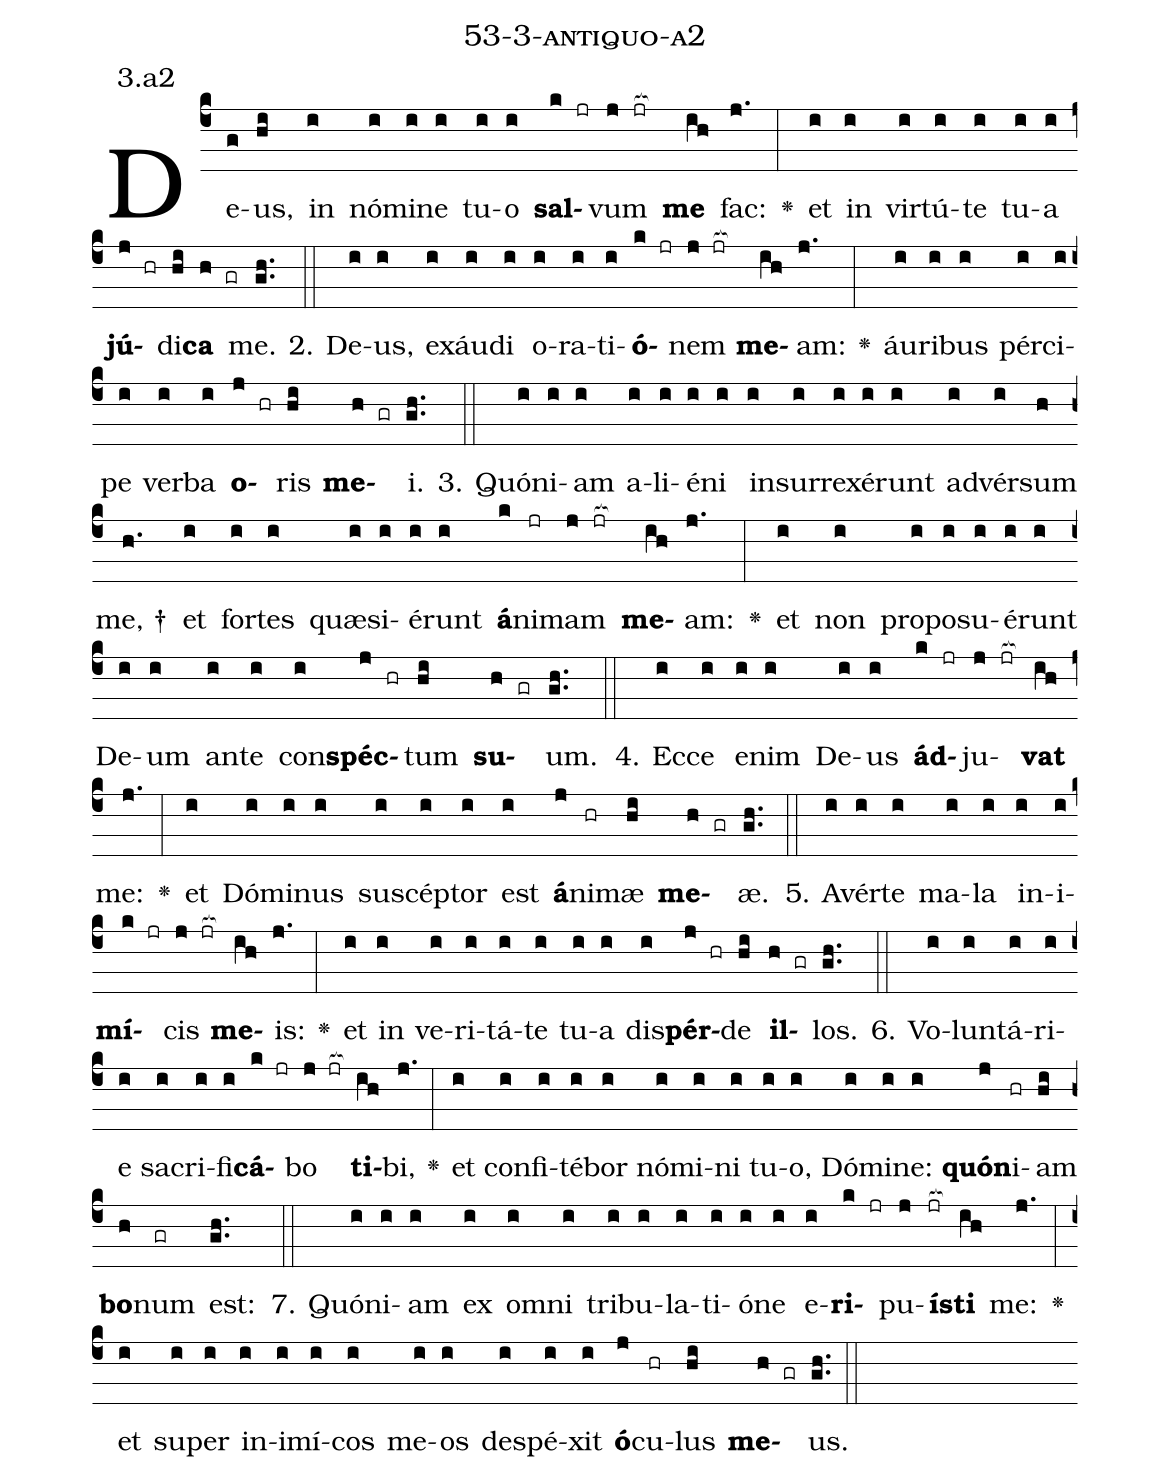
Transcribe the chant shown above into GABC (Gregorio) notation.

name: 53-3-antiquo-a2;
annotation: 3.a2;
%%
(c4)De(g)us,(hi) in(i) nó(i)mi(i)ne(i) tu(i)o(i) <b>sal</b>(k jr)vum(j jr[ocb:1{]) <b>me</b>(ih[ocb:0}]) fac:(j.) <v>\greheightstar</v>(:) et(i) in(i) vir(i)tú(i)te(i) tu(i)a(i) <b>jú</b>(j hr)di(hi)<b>ca</b>(h gr) me.(gh..) (::)
2. De(i)us,(i) ex(i)áu(i)di(i) o(i)ra(i)ti(i)<b>ó</b>(k jr)nem(j jr[ocb:1{]) <b>me</b>(ih[ocb:0}])am:(j.) <v>\greheightstar</v>(:) áu(i)ri(i)bus(i) pér(i)ci(i)pe(i) ver(i)ba(i) <b>o</b>(j hr)ris(hi) <b>me</b>(h gr)i.(gh..) (::)
3. Quón(i)i(i)am(i) a(i)li(i)é(i)ni(i) in(i)sur(i)re(i)xé(i)runt(i) ad(i)vér(i)sum(h) me, †(h.) et(i) for(i)tes(i) quæ(i)si(i)é(i)runt(i) <b>á</b>(k)ni(jr)mam(j jr[ocb:1{]) <b>me</b>(ih[ocb:0}])am:(j.) <v>\greheightstar</v>(:) et(i) non(i) pro(i)po(i)su(i)é(i)runt(i) De(i)um(i) an(i)te(i) con(i)<b>spéc</b>(j hr)tum(hi) <b>su</b>(h gr)um.(gh..) (::)
4. Ec(i)ce(i) e(i)nim(i) De(i)us(i) <b>ád</b>(k jr)ju(j jr[ocb:1{])<b>vat</b>(ih[ocb:0}]) me:(j.) <v>\greheightstar</v>(:) et(i) Dó(i)mi(i)nus(i) su(i)scép(i)tor(i) est(i) <b>á</b>(j)ni(hr)mæ(hi) <b>me</b>(h gr)æ.(gh..) (::)
5. A(i)vér(i)te(i) ma(i)la(i) in(i)i(i)<b>mí</b>(k jr)cis(j jr[ocb:1{]) <b>me</b>(ih[ocb:0}])is:(j.) <v>\greheightstar</v>(:) et(i) in(i) ve(i)ri(i)tá(i)te(i) tu(i)a(i) dis(i)<b>pér</b>(j hr)de(hi) <b>il</b>(h gr)los.(gh..) (::)
6. Vo(i)lun(i)tá(i)ri(i)e(i) sa(i)cri(i)fi(i)<b>cá</b>(k jr)bo(j jr[ocb:1{]) <b>ti</b>(ih[ocb:0}])bi,(j.) <v>\greheightstar</v>(:) et(i) con(i)fi(i)té(i)bor(i) nó(i)mi(i)ni(i) tu(i)o,(i) Dó(i)mi(i)ne:(i) <b>quón</b>(j)i(hr)am(hi) <b>bo</b>(h)num(gr) est:(gh..) (::)
7. Quón(i)i(i)am(i) ex(i) om(i)ni(i) tri(i)bu(i)la(i)ti(i)ó(i)ne(i) e(i)<b>ri</b>(k jr)pu(j)<b>ís</b>(jr[ocb:1{])<b>ti</b>(ih[ocb:0}]) me:(j.) <v>\greheightstar</v>(:) et(i) su(i)per(i) in(i)i(i)mí(i)cos(i) me(i)os(i) de(i)spé(i)xit(i) <b>ó</b>(j)cu(hr)lus(hi) <b>me</b>(h gr)us.(gh..) (::)
